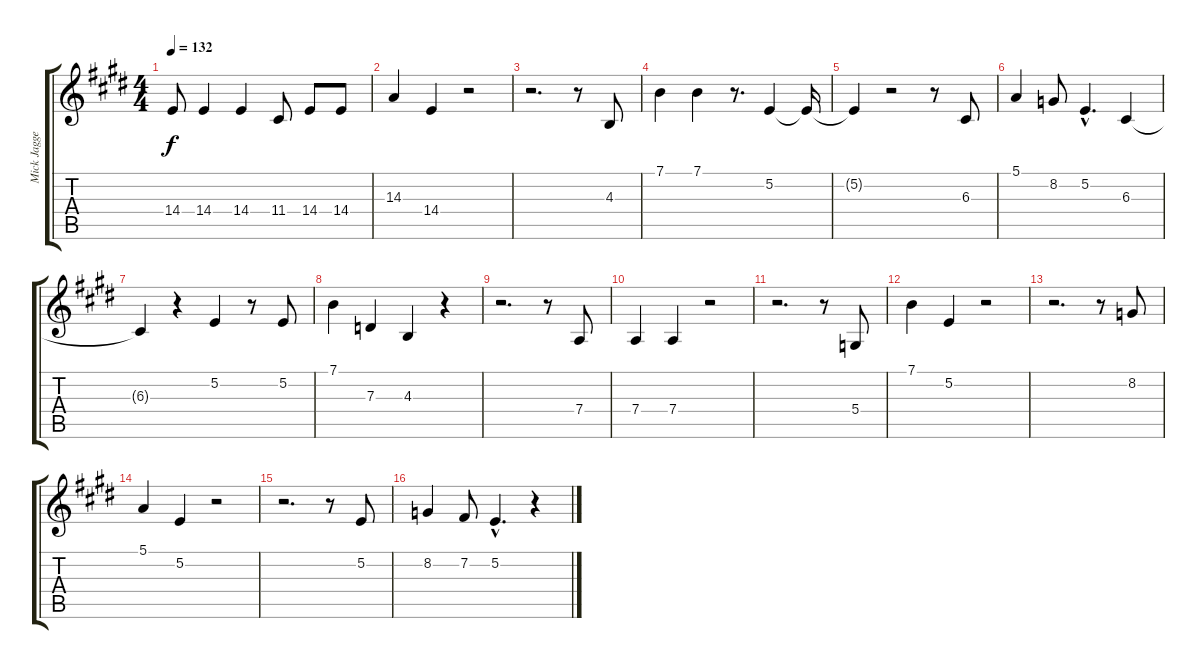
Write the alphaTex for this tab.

\track ("Mick Jagger [Voice] " "Mick Jagge") {instrument trombone}
\staff {score tabs}
\tuning (E4 B3 G3 D3 A2 E2) {hide}
\ts (4 4)
\tempo 132
\clef g2
\ks e
14.4.8{dy f} 14.4.4 14.4.4 11.4.8 14.4.8 14.4.8 |
14.3.4 14.4.4 r.2 |
r.2{d} r.8 4.3.8 |
7.1.4 7.1.4 r.8{d} 5.2.4 5.2{t}.16 |
5.2{t}.4 r.2 r.8 6.3.8 |
5.1.4 8.2.8 5.2{hac}.4{d} 6.3.4 |
6.3{t}.4 r.4 5.2.4 r.8 5.2.8 |
7.1.4 7.3.4 4.3.4 r.4 |
r.2{d} r.8 7.4.8 |
7.4.4 7.4.4 r.2 |
r.2{d} r.8 5.4.8 |
7.1.4 5.2.4 r.2 |
r.2{d} r.8 8.2.8 |
5.1.4 5.2.4 r.2 |
r.2{d} r.8 5.2.8 |
8.2.4 7.2.8 5.2{hac}.4{d} r.4
